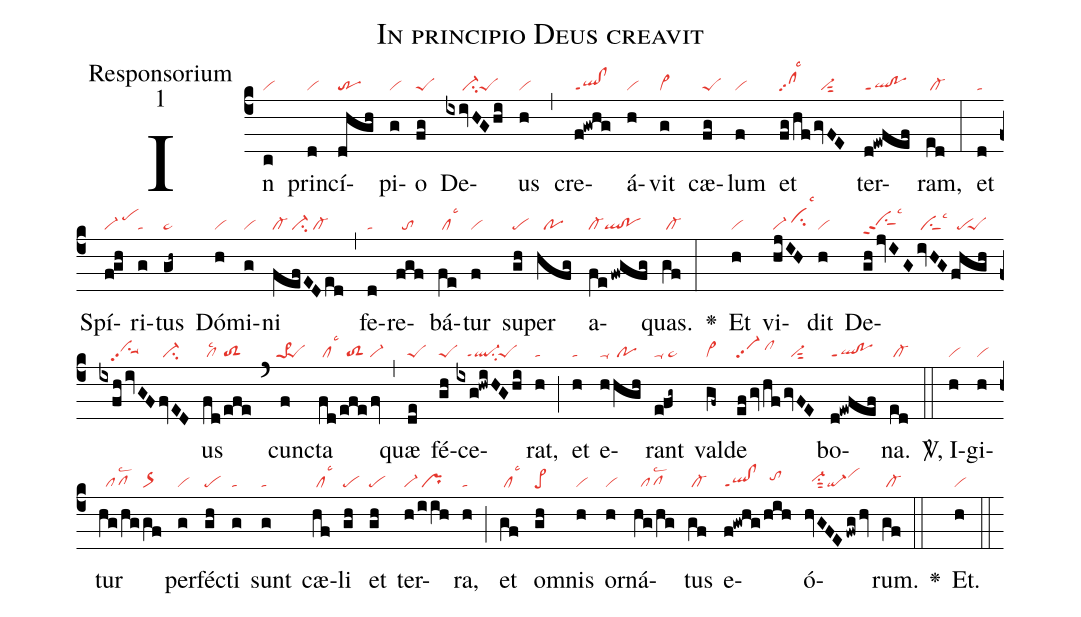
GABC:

name:In principio Deus creavit;
office-part:Responsorium;
mode:1;
nabc-lines:1;
%%
(c4)In(c|vi) prin(d|vi)cí(dhgh|tr)pi(g|vi)o(fg|peS) De(ixivHGhi|/////ci-peS)us(h|vi) (,)
cre(f!gwhg|ql!clppt1)á(h|vi)vit(g|vi>) cæ(fg|peS)lum(f|vi)
et(fg/hf|sflsc3|gvFE|//vi-sut2) ter(d!ewfef|ql!poppt1)ram,(ed|/cl-) (:)
et(d|ta) Spí(f!gh|vi-/pehj)ri(g|ta)tus(gh~|pe~) Dó(h|vi)mi(g|vi)ni(fefEDed|cl-/ci-/cl-) (,)
fe(d|ta)re(fgf|//to)bá(fe|/cllsc3)tur(f|vi) su(gh|pe)per(hfg|//po) a(fefwgfg|cl-ql!po)quas.(gf|/cl-) (:)

<v>\greheightstar</v>()
Et(h|vi) vi(hjIH|vi-/cihilsc3)dit(h|vi)
De(ghjvIG|ciShhppt2lsc3|ivHG|/ciSlsc3|/fhgh|//pe``peS|ixfhivGF|////vihhsu1suu1pp2|fvED|/ci-)us(fd/efe|/cllsc2//toS2) (`)
cun(f|`pe>1``peS)cta(fd|/cllsc3|/efefv|//toS2/vi-) (,) quæ(de|peS) fé(gh|peS)ce(ixg!hwiHGhi|///ql-ppt1su2`peS)rat,(h|ta) (;)
et(h|ta) e(h/hgh|ta-//po)rant(e!fg~|ta-/pe~)
val(gf~|cl~)de(efgvhf|vi-pp2/clhi|gvFE|//vi-sut2) bo(d!ewfef|ql!poppt1)na.(ed|/cl-) (::)

<sp>V/</sp>,
I(h|vi)gi(h|vi)tur(hg/hg|//pflsc2|/gf|or>) per(g|vi)fé(gh|pe)cti(g|ta) sunt(g|ta)
cæ(hf|/cllsc3)li(gh|pe) et(gh|pe) ter(h|vi-|/iih|/pr)ra,(h|ta) (;)
et(gf|/cllsc3) om(gh|pe>)nis(h|vi) or(h|vi)ná(hg/hg|//pflsc2)tus(gf|/cl-)
e(f!gwhg|ql!clppt1|/hih|//tohi)ó(hvGFEfwghv|//vi-hhsu1sut2qi-vihj)rum.(gf|/cl-) (::)

<v>\greheightstar</v>() Et.(h|vi) (::)
